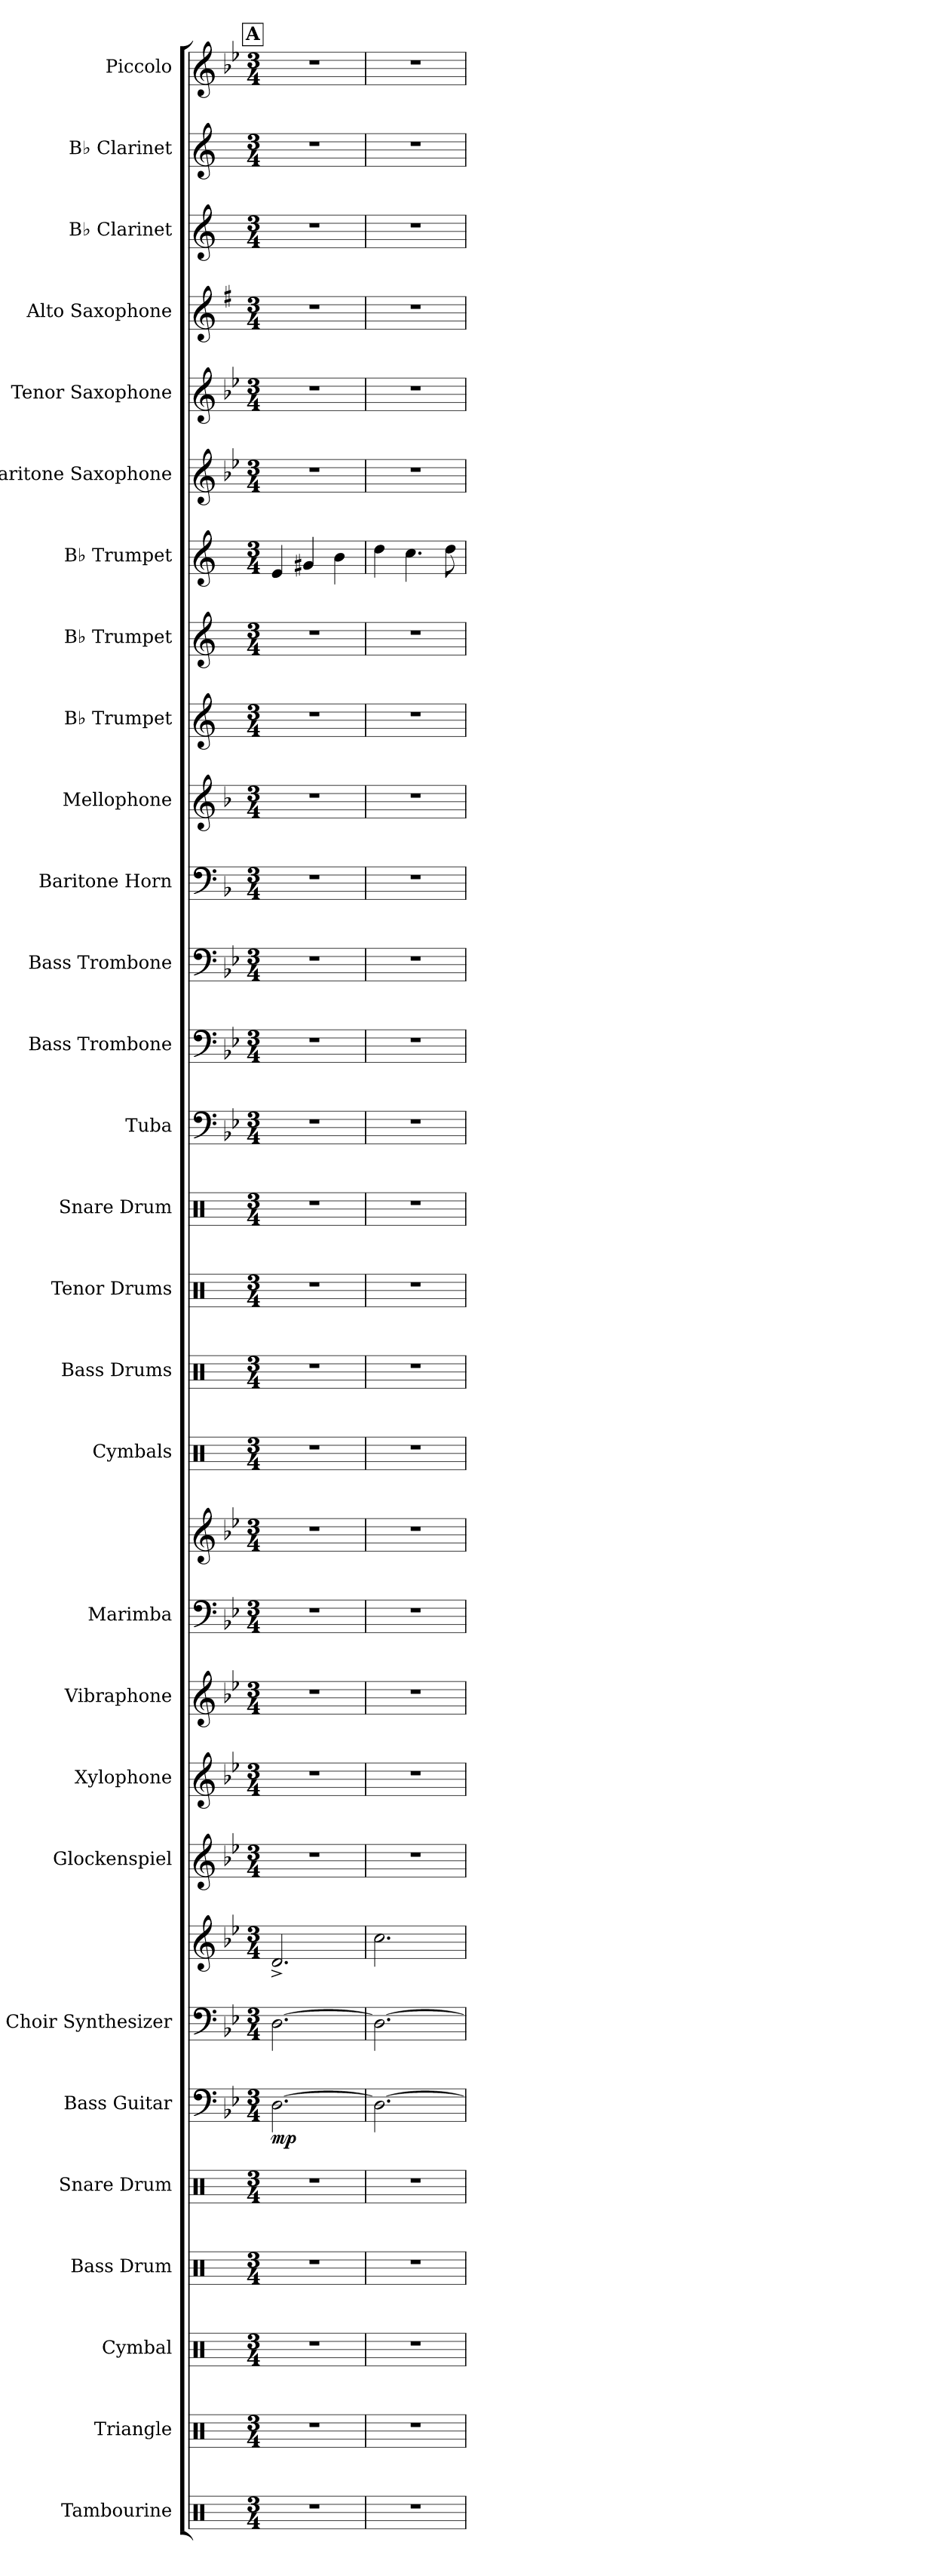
**kern	**kern	**kern	**kern	**kern	**kern	**dynam	**kern	**kern	**kern	**kern	**kern	**kern	**kern	**kern	**kern	**kern	**kern	**kern	**kern	**kern	**kern	**kern	**kern	**kern	**kern	**kern	**kern	**kern	**kern	**kern	**kern
*part29	*part28	*part27	*part26	*part25	*part24	*part24	*part23	*part23	*part22	*part21	*part20	*part19	*part19	*part18	*part17	*part16	*part15	*part14	*part13	*part12	*part11	*part10	*part9	*part8	*part7	*part6	*part5	*part4	*part3	*part2	*part1
*staff31	*staff30	*staff29	*staff28	*staff27	*staff26	*staff26	*staff25	*staff24	*staff23	*staff22	*staff21	*staff20	*staff19	*staff18	*staff17	*staff16	*staff15	*staff14	*staff13	*staff12	*staff11	*staff10	*staff9	*staff8	*staff7	*staff6	*staff5	*staff4	*staff3	*staff2	*staff1
*I"Tambourine	*I"Triangle	*I"Cymbal	*I"Bass Drum	*I"Snare Drum	*I"Bass Guitar	*	*I"Choir Synthesizer	*	*I"Glockenspiel	*I"Xylophone	*I"Vibraphone	*I"Marimba	*	*I"Cymbals	*I"Bass Drums	*I"Tenor Drums	*I"Snare Drum	*I"Tuba	*I"Bass Trombone	*I"Bass Trombone	*I"Baritone Horn	*I"Mellophone	*I"B♭ Trumpet	*I"B♭ Trumpet	*I"B♭ Trumpet	*I"Baritone Saxophone	*I"Tenor Saxophone	*I"Alto Saxophone	*I"B♭ Clarinet	*I"B♭ Clarinet	*I"Piccolo
*I'Tamb.	*I'Trgl.	*I'Cym.	*I'B. Dr.	*I'Sn. Dr.	*I'B. Guit.	*	*I'Synth.	*	*I'Glk.	*I'Xyl.	*I'Vib.	*I'Mrm.	*	*I'Cym.	*I'B.D.	*I'T.D.	*I'S.D.	*I'Tba.	*I'B. Tbn.	*I'B. Tbn.	*I'Bar. Hn.	*I'Mph.	*I'B♭ Tpt.	*I'B♭ Tpt.	*I'B♭ Tpt.	*I'Bar. Sax.	*I'T. Sax.	*I'A. Sax.	*I'B♭ Cl.	*I'B♭ Cl.	*I'Picc.
*clefX	*clefX	*clefX	*clefX	*clefX	*clefF4	*	*clefF4	*clefG2	*clefG2	*clefG2	*clefG2	*clefF4	*clefG2	*clefX	*clefX	*clefX	*clefX	*clefF4	*clefF4	*clefF4	*clefF4	*clefG2	*clefG2	*clefG2	*clefG2	*clefG2	*clefG2	*clefG2	*clefG2	*clefG2	*clefG2
*	*	*	*	*	*ITrd7c12	*	*	*	*ITrd-14c-24	*ITrd-7c-12	*	*	*	*	*	*	*	*	*	*	*ITrd4c7	*ITrd4c7	*ITrd1c2	*ITrd1c2	*ITrd1c2	*ITrd12c21	*ITrd8c14	*ITrd5c9	*ITrd1c2	*ITrd1c2	*ITrd-7c-12
*k[]	*k[]	*k[]	*k[]	*k[]	*k[b-e-]	*	*k[b-e-]	*k[b-e-]	*k[b-e-]	*k[b-e-]	*k[b-e-]	*k[b-e-]	*k[b-e-]	*k[]	*k[]	*k[]	*k[]	*k[b-e-]	*k[b-e-]	*k[b-e-]	*k[b-e-]	*k[b-e-]	*k[b-e-]	*k[b-e-]	*k[b-e-]	*k[b-e-]	*k[b-e-]	*k[b-e-]	*k[b-e-]	*k[b-e-]	*k[b-e-]
*M3/4	*M3/4	*M3/4	*M3/4	*M3/4	*M3/4	*	*M3/4	*M3/4	*M3/4	*M3/4	*M3/4	*M3/4	*M3/4	*M3/4	*M3/4	*M3/4	*M3/4	*M3/4	*M3/4	*M3/4	*M3/4	*M3/4	*M3/4	*M3/4	*M3/4	*M3/4	*M3/4	*M3/4	*M3/4	*M3/4	*M3/4
!!LO:REH:place=s1:a:B:fs=14:t=A
=5	=5	=5	=5	=5	=5	=5	=5	=5	=5	=5	=5	=5	=5	=5	=5	=5	=5	=5	=5	=5	=5	=5	=5	=5	=5	=5	=5	=5	=5	=5	=5
!	!	!	!	!	!	!LO:DY:b	!	!	!	!	!	!	!	!	!	!	!	!	!	!	!	!	!	!	!	!	!	!	!	!	!
2.r	2.r	2.r	2.r	2.r	[2.DD\	mp	[2.D\	2.d^/	2.r	2.r	2.r	2.r	2.r	2.r	2.r	2.r	2.r	2.r	2.r	2.r	2.r	2.r	2.r	2.r	4d/	2.r	2.r	2.r	2.r	2.r	2.r
.	.	.	.	.	.	.	.	.	.	.	.	.	.	.	.	.	.	.	.	.	.	.	.	.	4f#X/	.	.	.	.	.	.
.	.	.	.	.	.	.	.	.	.	.	.	.	.	.	.	.	.	.	.	.	.	.	.	.	4a\	.	.	.	.	.	.
=6	=6	=6	=6	=6	=6	=6	=6	=6	=6	=6	=6	=6	=6	=6	=6	=6	=6	=6	=6	=6	=6	=6	=6	=6	=6	=6	=6	=6	=6	=6	=6
2.r	2.r	2.r	2.r	2.r	2.DD\_	.	2.D\_	2.cc\	2.r	2.r	2.r	2.r	2.r	2.r	2.r	2.r	2.r	2.r	2.r	2.r	2.r	2.r	2.r	2.r	4cc\	2.r	2.r	2.r	2.r	2.r	2.r
.	.	.	.	.	.	.	.	.	.	.	.	.	.	.	.	.	.	.	.	.	.	.	.	.	4.b-\	.	.	.	.	.	.
.	.	.	.	.	.	.	.	.	.	.	.	.	.	.	.	.	.	.	.	.	.	.	.	.	8cc\	.	.	.	.	.	.
=	=	=	=	=	=	=	=	=	=	=	=	=	=	=	=	=	=	=	=	=	=	=	=	=	=	=	=	=	=	=	=
*-	*-	*-	*-	*-	*-	*-	*-	*-	*-	*-	*-	*-	*-	*-	*-	*-	*-	*-	*-	*-	*-	*-	*-	*-	*-	*-	*-	*-	*-	*-	*-
